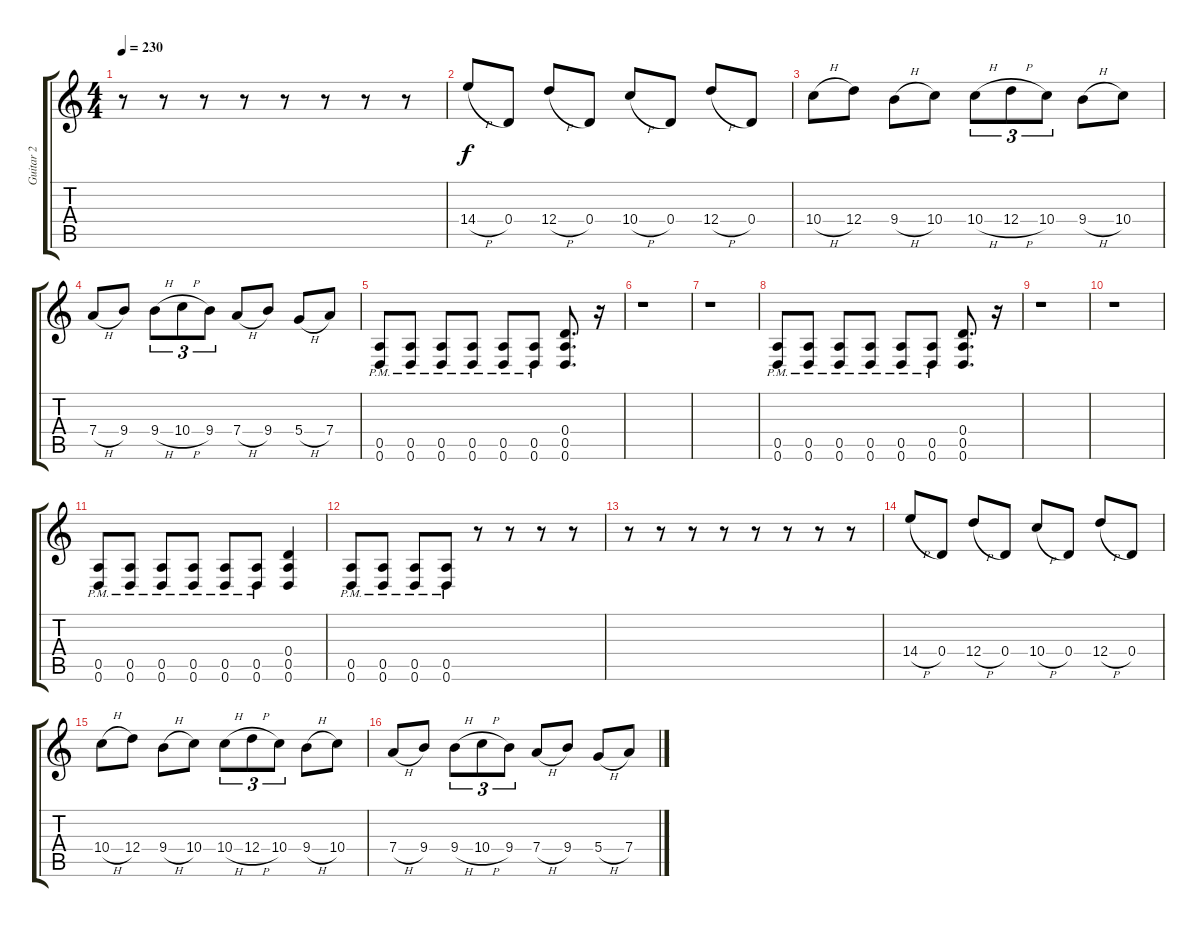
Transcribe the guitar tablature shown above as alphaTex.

\track ("Guitar 2" "Guitar 2") {instrument distortionguitar}
\staff {score tabs}
\tuning (E4 B3 G3 D3 A2 D2) {hide}
\ts (4 4)
\tempo 230
\clef g2
\ks c
r.8{dy f} r.8 r.8 r.8 r.8 r.8 r.8 r.8 |
14.4{h}.8 0.4.8 12.4{h}.8 0.4.8 10.4{h}.8 0.4.8 12.4{h}.8 0.4.8 |
10.4{h}.8 12.4.8 9.4{h}.8 10.4.8 10.4{h}.8{tu (3 2)} 12.4{h}.8{tu (3 2)} 10.4.8{tu (3 2)} 9.4{h}.8 10.4.8 |
7.4{h}.8 9.4.8 9.4{h}.8{tu (3 2)} 10.4{h}.8{tu (3 2)} 9.4.8{tu (3 2)} 7.4{h}.8 9.4.8 5.4{h}.8 7.4.8 |
(0.5{pm} 0.6{pm}).8 (0.5{pm} 0.6{pm}).8 (0.5{pm} 0.6{pm}).8 (0.5{pm} 0.6{pm}).8 (0.5{pm} 0.6{pm}).8 (0.5{pm} 0.6{pm}).8 (0.4 0.5 0.6).8{d} r.16 |
r.1 |
r.1 |
(0.5{pm} 0.6{pm}).8 (0.5{pm} 0.6{pm}).8 (0.5{pm} 0.6{pm}).8 (0.5{pm} 0.6{pm}).8 (0.5{pm} 0.6{pm}).8 (0.5{pm} 0.6{pm}).8 (0.4 0.5 0.6).8{d} r.16 |
r.1 |
r.1 |
(0.5{pm} 0.6{pm}).8 (0.5{pm} 0.6{pm}).8 (0.5{pm} 0.6{pm}).8 (0.5{pm} 0.6{pm}).8 (0.5{pm} 0.6{pm}).8 (0.5{pm} 0.6{pm}).8 (0.4 0.5 0.6).4 |
(0.5{pm} 0.6{pm}).8 (0.5{pm} 0.6{pm}).8 (0.5{pm} 0.6{pm}).8 (0.5{pm} 0.6{pm}).8 r.8 r.8 r.8 r.8 |
r.8 r.8 r.8 r.8 r.8 r.8 r.8 r.8 |
14.4{h}.8 0.4.8 12.4{h}.8 0.4.8 10.4{h}.8 0.4.8 12.4{h}.8 0.4.8 |
10.4{h}.8 12.4.8 9.4{h}.8 10.4.8 10.4{h}.8{tu (3 2)} 12.4{h}.8{tu (3 2)} 10.4.8{tu (3 2)} 9.4{h}.8 10.4.8 |
7.4{h}.8 9.4.8 9.4{h}.8{tu (3 2)} 10.4{h}.8{tu (3 2)} 9.4.8{tu (3 2)} 7.4{h}.8 9.4.8 5.4{h}.8 7.4.8
